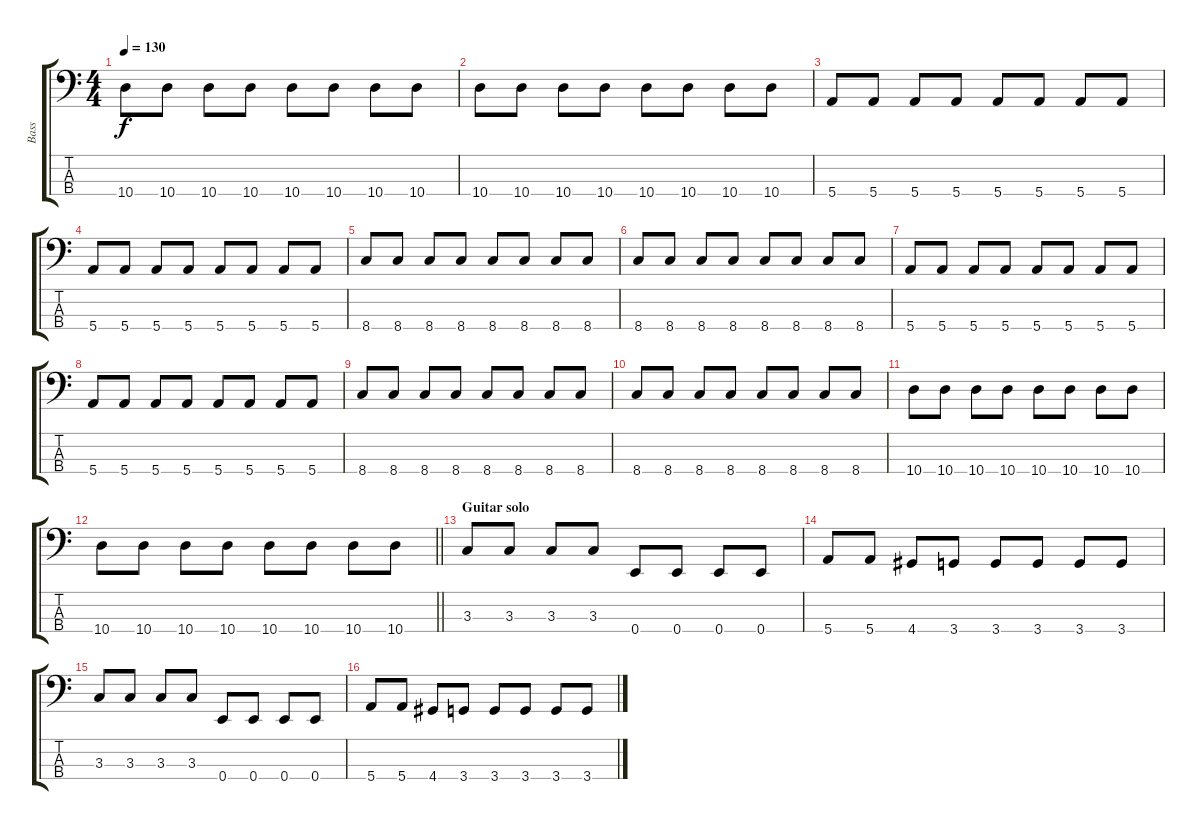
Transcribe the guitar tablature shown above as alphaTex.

\track ("Bass" "Bass") {instrument electricbasspick}
\staff {score tabs}
\tuning (G2 D2 A1 E1) {hide}
\ts (4 4)
\tempo 130
\clef f4
\ks c
10.4.8{dy f} 10.4.8 10.4.8 10.4.8 10.4.8 10.4.8 10.4.8 10.4.8 |
10.4.8 10.4.8 10.4.8 10.4.8 10.4.8 10.4.8 10.4.8 10.4.8 |
5.4.8 5.4.8 5.4.8 5.4.8 5.4.8 5.4.8 5.4.8 5.4.8 |
5.4.8 5.4.8 5.4.8 5.4.8 5.4.8 5.4.8 5.4.8 5.4.8 |
8.4.8 8.4.8 8.4.8 8.4.8 8.4.8 8.4.8 8.4.8 8.4.8 |
8.4.8 8.4.8 8.4.8 8.4.8 8.4.8 8.4.8 8.4.8 8.4.8 |
5.4.8 5.4.8 5.4.8 5.4.8 5.4.8 5.4.8 5.4.8 5.4.8 |
5.4.8 5.4.8 5.4.8 5.4.8 5.4.8 5.4.8 5.4.8 5.4.8 |
8.4.8 8.4.8 8.4.8 8.4.8 8.4.8 8.4.8 8.4.8 8.4.8 |
8.4.8 8.4.8 8.4.8 8.4.8 8.4.8 8.4.8 8.4.8 8.4.8 |
10.4.8 10.4.8 10.4.8 10.4.8 10.4.8 10.4.8 10.4.8 10.4.8 |
\barLineRight lightlight
10.4.8 10.4.8 10.4.8 10.4.8 10.4.8 10.4.8 10.4.8 10.4.8 |
\section ("" "Guitar solo")
3.3.8 3.3.8 3.3.8 3.3.8 0.4.8 0.4.8 0.4.8 0.4.8 |
5.4.8 5.4.8 4.4.8 3.4.8 3.4.8 3.4.8 3.4.8 3.4.8 |
3.3.8 3.3.8 3.3.8 3.3.8 0.4.8 0.4.8 0.4.8 0.4.8 |
5.4.8 5.4.8 4.4.8 3.4.8 3.4.8 3.4.8 3.4.8 3.4.8
